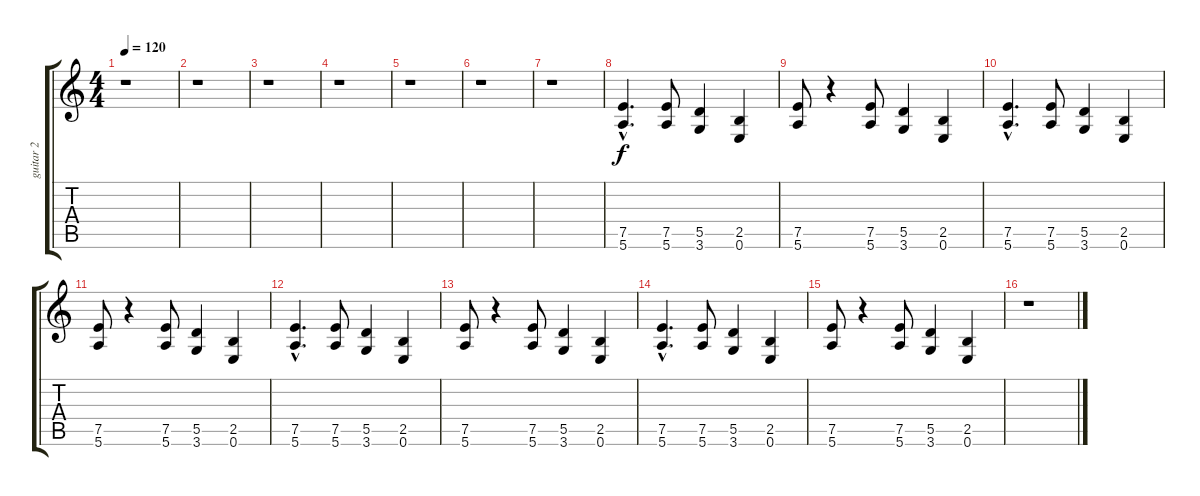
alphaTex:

\track ("guitar 2" "guitar 2") {instrument overdrivenguitar}
\staff {score tabs}
\tuning (E4 B3 G3 D3 A2 E2) {hide}
\ts (4 4)
\tempo 120
\clef g2
\ks c
r.1{dy f} |
r.1 |
r.1 |
r.1 |
r.1 |
r.1 |
r.1 |
(7.5{hac} 5.6{hac}).4{d} (7.5 5.6).8 (5.5 3.6).4 (2.5 0.6).4 |
(7.5 5.6).8 r.4 (7.5 5.6).8 (5.5 3.6).4 (2.5 0.6).4 |
(7.5{hac} 5.6{hac}).4{d} (7.5 5.6).8 (5.5 3.6).4 (2.5 0.6).4 |
(7.5 5.6).8 r.4 (7.5 5.6).8 (5.5 3.6).4 (2.5 0.6).4 |
(7.5{hac} 5.6{hac}).4{d} (7.5 5.6).8 (5.5 3.6).4 (2.5 0.6).4 |
(7.5 5.6).8 r.4 (7.5 5.6).8 (5.5 3.6).4 (2.5 0.6).4 |
(7.5{hac} 5.6{hac}).4{d} (7.5 5.6).8 (5.5 3.6).4 (2.5 0.6).4 |
(7.5 5.6).8 r.4 (7.5 5.6).8 (5.5 3.6).4 (2.5 0.6).4 |
r.1
